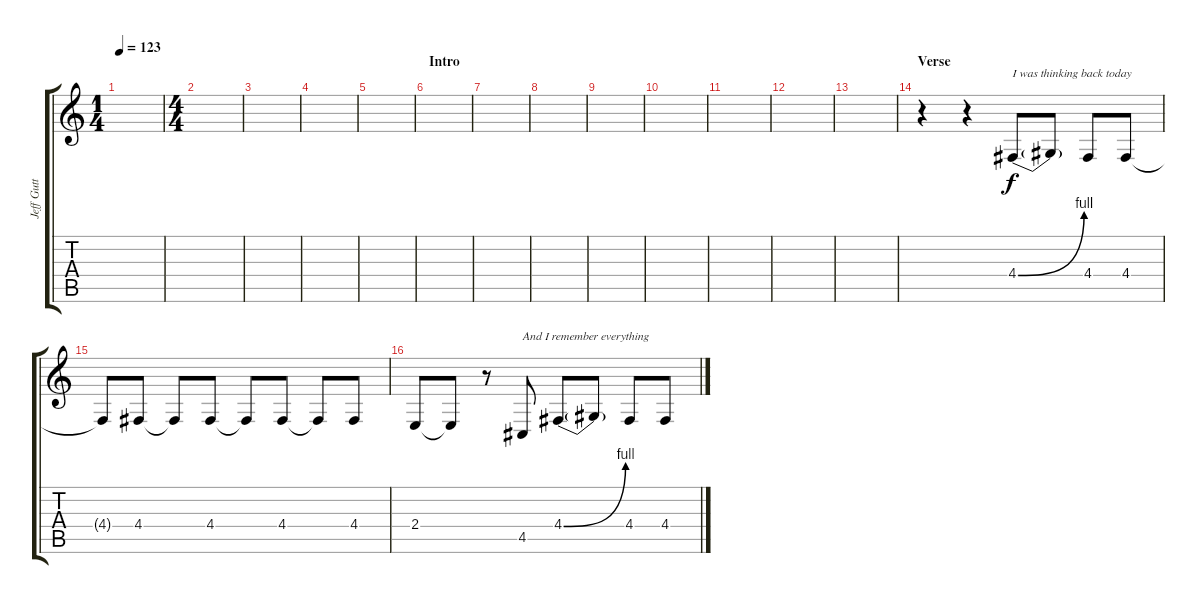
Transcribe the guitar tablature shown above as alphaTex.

\track ("Jeff Gutt (Vocals)" "Jeff Gutt ") {instrument harmonica}
\staff {score tabs}
\tuning (E4 B3 G3 D3 A2 E2) {hide}
\ts (1 4)
\tempo 123
\clef g2
\ks c
|
\ts (4 4)
|
|
|
|
\section ("" "Intro")
|
|
|
|
|
|
|
|
\section ("" "Verse")
r.4 r.4 4.4{be (bend 0 0 60 4)}.8{txt "I was thinking back today"} 4.4{t}.8 4.4.8 4.4.8 |
4.4{t}.8 4.4.8 4.4{t}.8 4.4.8 4.4{t}.8 4.4.8 4.4{t}.8 4.4.8 |
2.4.8 2.4{t}.8 r.8 4.5.8{txt "And I remember everything"} 4.4{be (bend 0 0 60 4)}.8 4.4{t}.8 4.4.8 4.4.8
